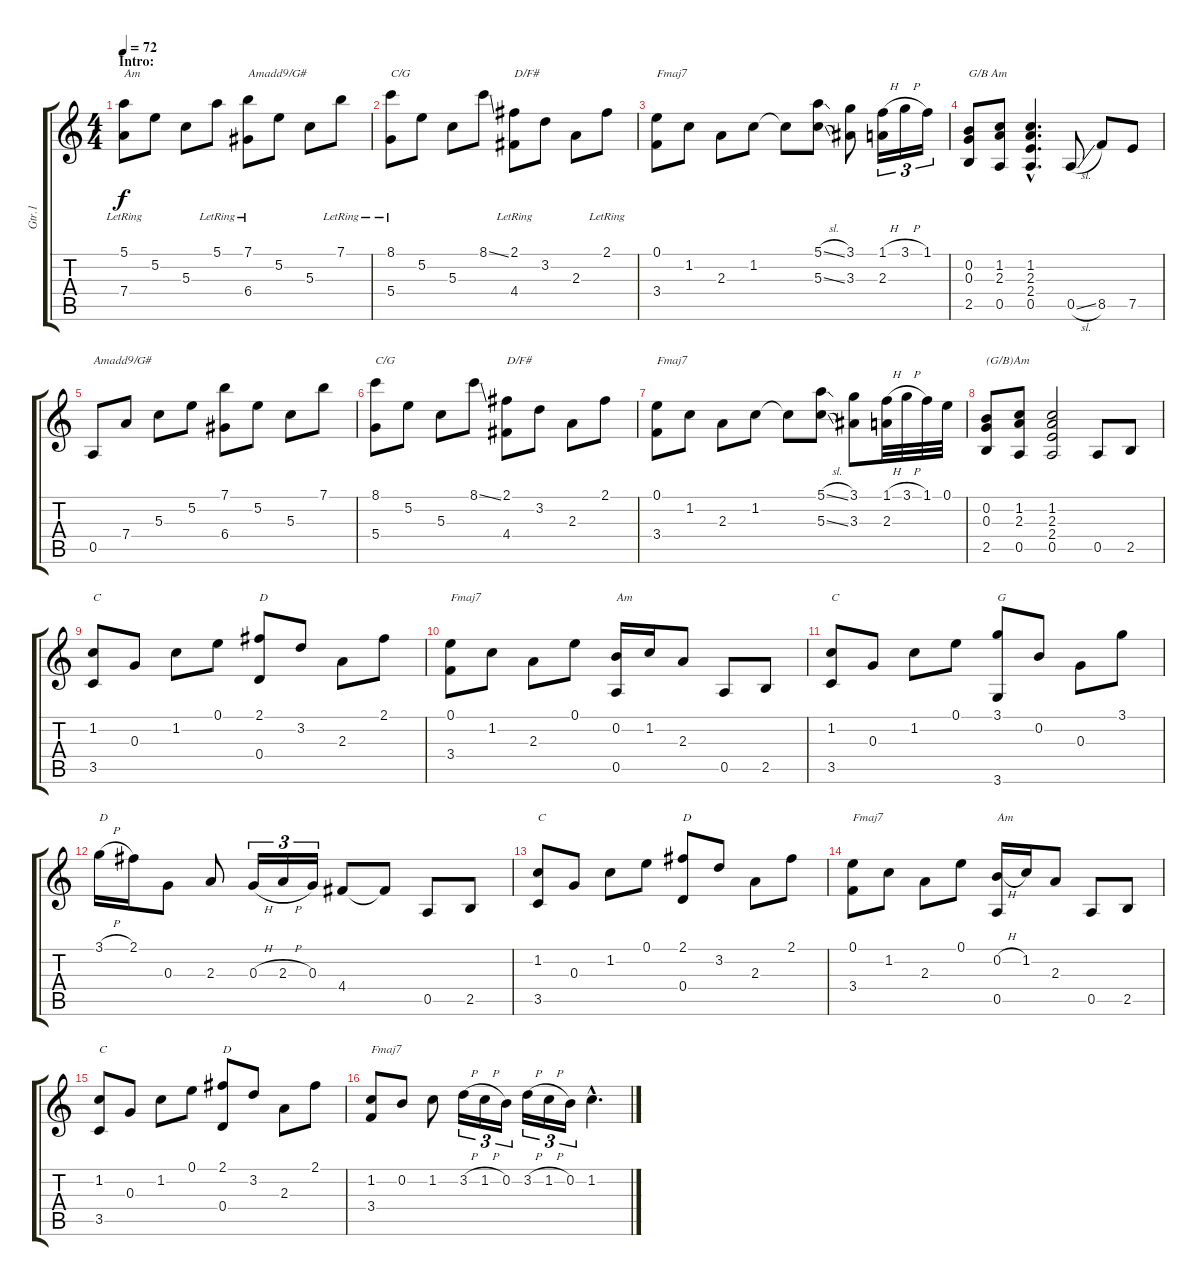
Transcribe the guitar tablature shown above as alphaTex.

\track ("Gtr.1" "Gtr.1") {instrument electricguitarclean}
\staff {score tabs}
\tuning (E4 B3 G3 D3 A2 E2) {hide}
\ts (4 4)
\section ("" "Intro:")
\tempo 72
\tempo 76
\tempo 72
\clef g2
\ks c
(5.1{lr} 7.4).8{txt "Am" dy f instrument electricguitarclean} 5.2.8 5.3.8 5.1{lr}.8 (7.1{lr} 6.4).8{txt "Amadd9/G#"} 5.2.8 5.3.8 7.1{lr}.8 |
(8.1{lr} 5.4).8{txt "C/G"} 5.2.8 5.3.8 8.1{ss}.8 (2.1{lr} 4.4).8{txt "D/F#"} 3.2.8 2.3.8 2.1{lr}.8 |
(0.1 3.4).8{txt "Fmaj7"} 1.2.8 2.3.8 1.2.8 1.2{t}.8 (5.1{sl} 5.3{sl}).8 (3.1 3.3).8 (1.1{h} 2.3).16{tu (3 2)} 3.1{h}.16{tu (3 2)} 1.1.16{tu (3 2)} |
(0.2 0.3 2.5).8{txt "G/B Am"} (1.2 2.3 0.5).8 (1.2{hac} 2.3{hac} 2.4{hac} 0.5{hac}).4{d} 0.5{sl}.8 8.5.8 7.5.8 |
0.5.8{txt "Amadd9/G#"} 7.4.8 5.3.8 5.2.8 (7.1 6.4).8 5.2.8 5.3.8 7.1.8 |
(8.1 5.4).8{txt "C/G"} 5.2.8 5.3.8 8.1{ss}.8 (2.1 4.4).8{txt "D/F#"} 3.2.8 2.3.8 2.1.8 |
(0.1 3.4).8{txt "Fmaj7"} 1.2.8 2.3.8 1.2.8 1.2{t}.8 (5.1{sl} 5.3{sl}).8 (3.1 3.3).8 (1.1{h} 2.3).32 3.1{h}.32 1.1.32 0.1.32 |
(0.2 0.3 2.5).8{txt "(G/B)Am"} (1.2 2.3 0.5).8 (1.2 2.3 2.4 0.5).2 0.5.8 2.5.8 |
(1.2 3.5).8{txt "C"} 0.3.8 1.2.8 0.1.8 (2.1 0.4).8{txt "D"} 3.2.8 2.3.8 2.1.8 |
(0.1 3.4).8{txt "Fmaj7"} 1.2.8 2.3.8 0.1.8 (0.2 0.5).16{txt "Am"} 1.2.16 2.3.8 0.5.8 2.5.8 |
(1.2 3.5).8{txt "C"} 0.3.8 1.2.8 0.1.8 (3.1 3.6).8{txt "G"} 0.2.8 0.3.8 3.1.8 |
3.1{h}.16{txt "D"} 2.1.16 0.3.8 2.3.8 0.3{h}.16{tu (3 2)} 2.3{h}.16{tu (3 2)} 0.3.16{tu (3 2)} 4.4.8 4.4{t}.8 0.5.8 2.5.8 |
(1.2 3.5).8{txt "C"} 0.3.8 1.2.8 0.1.8 (2.1 0.4).8{txt "D"} 3.2.8 2.3.8 2.1.8 |
(0.1 3.4).8{txt "Fmaj7"} 1.2.8 2.3.8 0.1.8 (0.2{h} 0.5).16{txt "Am"} 1.2.16 2.3.8 0.5.8 2.5.8 |
(1.2 3.5).8{txt "C"} 0.3.8 1.2.8 0.1.8 (2.1 0.4).8{txt "D"} 3.2.8 2.3.8 2.1.8 |
(1.2 3.4).8{txt "Fmaj7"} 0.2.8 1.2.8 3.2{h}.16{tu (3 2)} 1.2{h}.16{tu (3 2)} 0.2.16{tu (3 2)} 3.2{h}.16{tu (3 2)} 1.2{h}.16{tu (3 2)} 0.2.16{tu (3 2)} 1.2{hac}.4{d}
